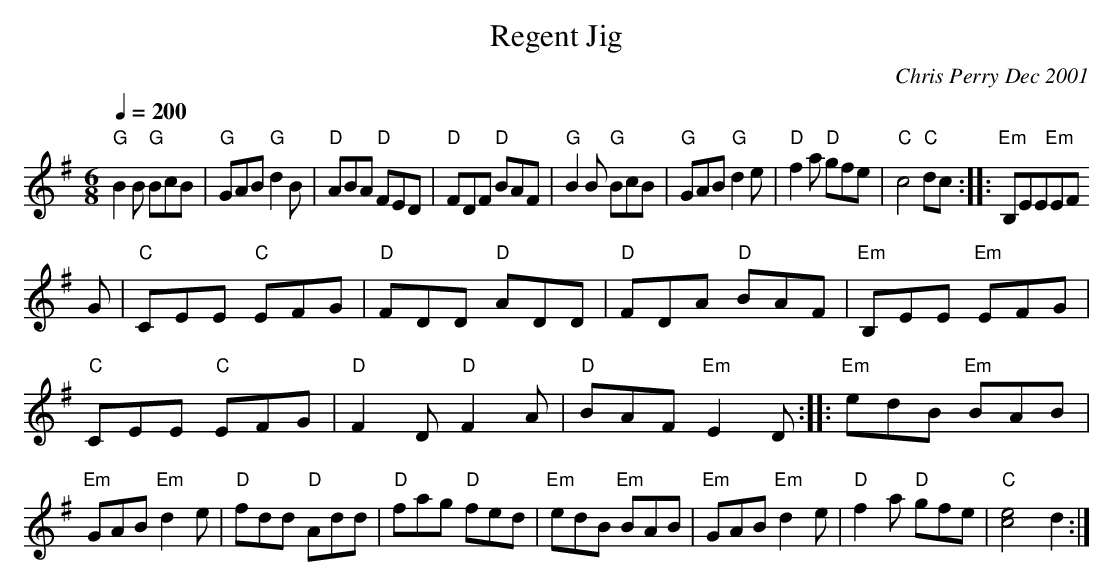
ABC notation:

X:1
T:Regent Jig
C:Chris Perry Dec 2001
M:6/8
L:1/8
Q:1/4=200
K:Gmaj
"G"B2B"G" BcB |"G"GAB "G"d2B|"D"ABA "D"FED |"D"FDF "D"BAF |\
"G"B2 B"G" BcB |"G"GAB "G"d2e|"D"f2a "D"gfe |"C"c4"C"dc ::"Em"B,EE"Em"EF
G |\
"C"CEE "C"EFG |"D"FDD "D"ADD |"D"FDA "D"BAF |"Em"B,EE "Em"EFG |\
"C"CEE "C"EFG |"D"F2D"D"F2A|"D"BAF "Em"E2D:: "Em"edB "Em"BAB |\
"Em"GAB "Em"d2e|"D"fdd "D"Add |"D"fag "D"fed |"Em"edB "Em"BAB |\
"Em"GAB "Em"d2e|"D"f2a "D"gfe |"C"[c4e4] d2:|
